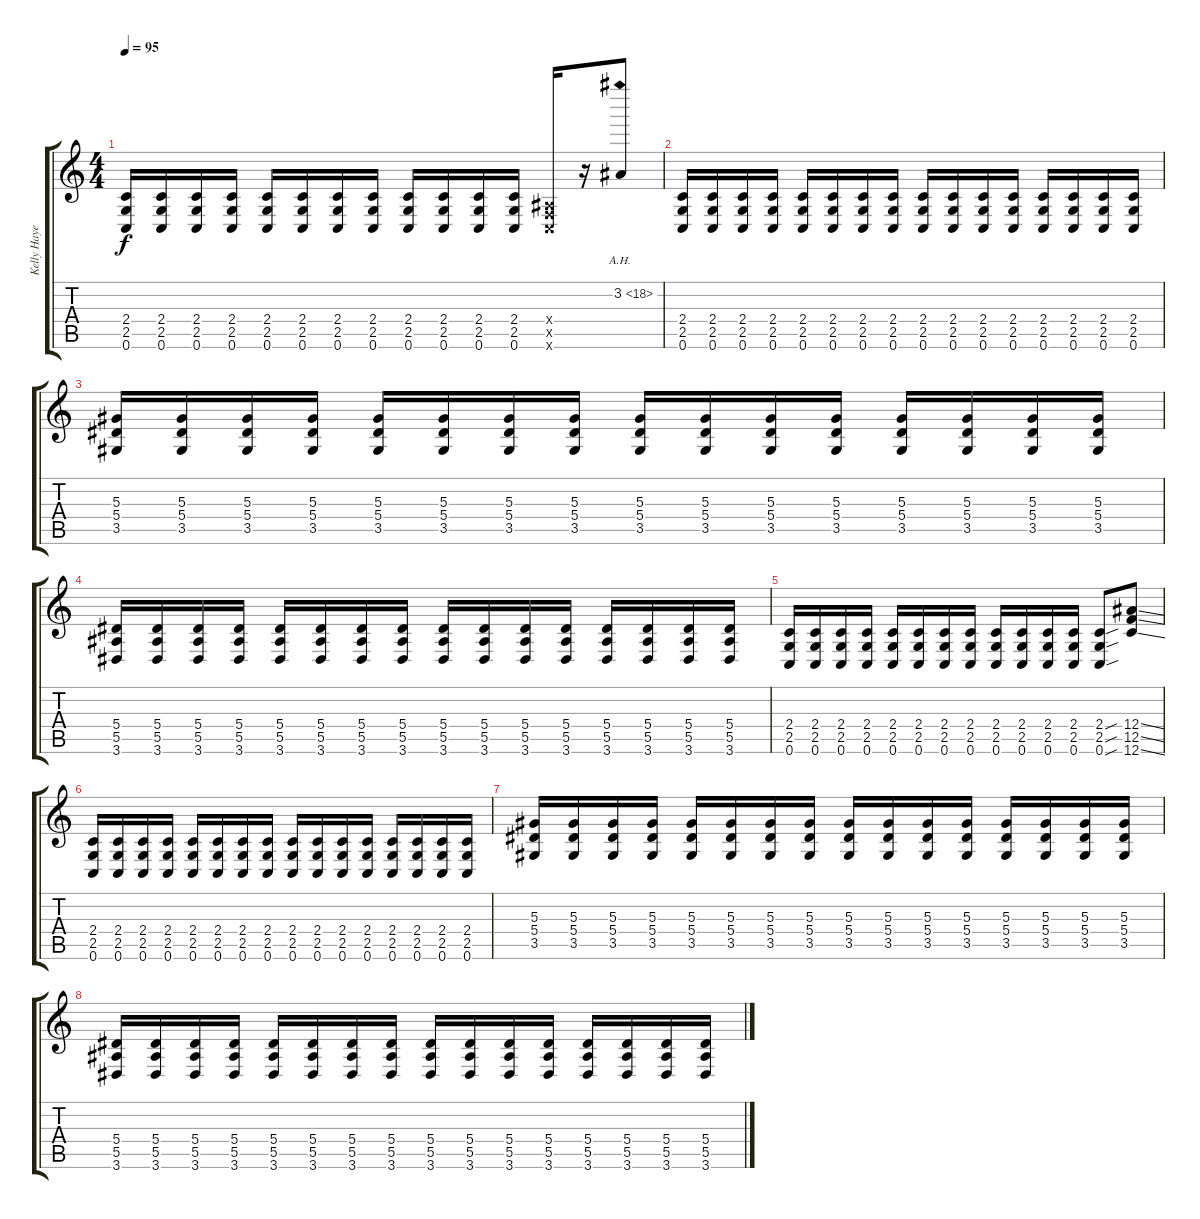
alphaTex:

\track ("Kelly Hayes" "Kelly Haye") {instrument distortionguitar}
\staff {score tabs}
\tuning (C4 G3 Eb3 Bb2 F2 C2) {hide}
\ts (4 4)
\tempo 95
\clef g2
\ks c
(2.4 2.5 0.6).16{dy f} (2.4 2.5 0.6).16 (2.4 2.5 0.6).16 (2.4 2.5 0.6).16 (2.4 2.5 0.6).16 (2.4 2.5 0.6).16 (2.4 2.5 0.6).16 (2.4 2.5 0.6).16 (2.4 2.5 0.6).16 (2.4 2.5 0.6).16 (2.4 2.5 0.6).16 (2.4 2.5 0.6).16 (0.4{x} 0.5{x} 0.6{x}).16 r.16 3.2{ah 15}.8 |
(2.4 2.5 0.6).16 (2.4 2.5 0.6).16 (2.4 2.5 0.6).16 (2.4 2.5 0.6).16 (2.4 2.5 0.6).16 (2.4 2.5 0.6).16 (2.4 2.5 0.6).16 (2.4 2.5 0.6).16 (2.4 2.5 0.6).16 (2.4 2.5 0.6).16 (2.4 2.5 0.6).16 (2.4 2.5 0.6).16 (2.4 2.5 0.6).16 (2.4 2.5 0.6).16 (2.4 2.5 0.6).16 (2.4 2.5 0.6).16 |
(5.3 5.4 3.5).16 (5.3 5.4 3.5).16 (5.3 5.4 3.5).16 (5.3 5.4 3.5).16 (5.3 5.4 3.5).16 (5.3 5.4 3.5).16 (5.3 5.4 3.5).16 (5.3 5.4 3.5).16 (5.3 5.4 3.5).16 (5.3 5.4 3.5).16 (5.3 5.4 3.5).16 (5.3 5.4 3.5).16 (5.3 5.4 3.5).16 (5.3 5.4 3.5).16 (5.3 5.4 3.5).16 (5.3 5.4 3.5).16 |
(5.4 5.5 3.6).16 (5.4 5.5 3.6).16 (5.4 5.5 3.6).16 (5.4 5.5 3.6).16 (5.4 5.5 3.6).16 (5.4 5.5 3.6).16 (5.4 5.5 3.6).16 (5.4 5.5 3.6).16 (5.4 5.5 3.6).16 (5.4 5.5 3.6).16 (5.4 5.5 3.6).16 (5.4 5.5 3.6).16 (5.4 5.5 3.6).16 (5.4 5.5 3.6).16 (5.4 5.5 3.6).16 (5.4 5.5 3.6).16 |
(2.4 2.5 0.6).16 (2.4 2.5 0.6).16 (2.4 2.5 0.6).16 (2.4 2.5 0.6).16 (2.4 2.5 0.6).16 (2.4 2.5 0.6).16 (2.4 2.5 0.6).16 (2.4 2.5 0.6).16 (2.4 2.5 0.6).16 (2.4 2.5 0.6).16 (2.4 2.5 0.6).16 (2.4 2.5 0.6).16 (2.4{sou} 2.5{sou} 0.6{sou}).8 (12.4{ss} 12.5{ss} 12.6{ss}).8 |
(2.4 2.5 0.6).16 (2.4 2.5 0.6).16 (2.4 2.5 0.6).16 (2.4 2.5 0.6).16 (2.4 2.5 0.6).16 (2.4 2.5 0.6).16 (2.4 2.5 0.6).16 (2.4 2.5 0.6).16 (2.4 2.5 0.6).16 (2.4 2.5 0.6).16 (2.4 2.5 0.6).16 (2.4 2.5 0.6).16 (2.4 2.5 0.6).16 (2.4 2.5 0.6).16 (2.4 2.5 0.6).16 (2.4 2.5 0.6).16 |
(5.3 5.4 3.5).16 (5.3 5.4 3.5).16 (5.3 5.4 3.5).16 (5.3 5.4 3.5).16 (5.3 5.4 3.5).16 (5.3 5.4 3.5).16 (5.3 5.4 3.5).16 (5.3 5.4 3.5).16 (5.3 5.4 3.5).16 (5.3 5.4 3.5).16 (5.3 5.4 3.5).16 (5.3 5.4 3.5).16 (5.3 5.4 3.5).16 (5.3 5.4 3.5).16 (5.3 5.4 3.5).16 (5.3 5.4 3.5).16 |
(5.4 5.5 3.6).16 (5.4 5.5 3.6).16 (5.4 5.5 3.6).16 (5.4 5.5 3.6).16 (5.4 5.5 3.6).16 (5.4 5.5 3.6).16 (5.4 5.5 3.6).16 (5.4 5.5 3.6).16 (5.4 5.5 3.6).16 (5.4 5.5 3.6).16 (5.4 5.5 3.6).16 (5.4 5.5 3.6).16 (5.4 5.5 3.6).16 (5.4 5.5 3.6).16 (5.4 5.5 3.6).16 (5.4 5.5 3.6).16
